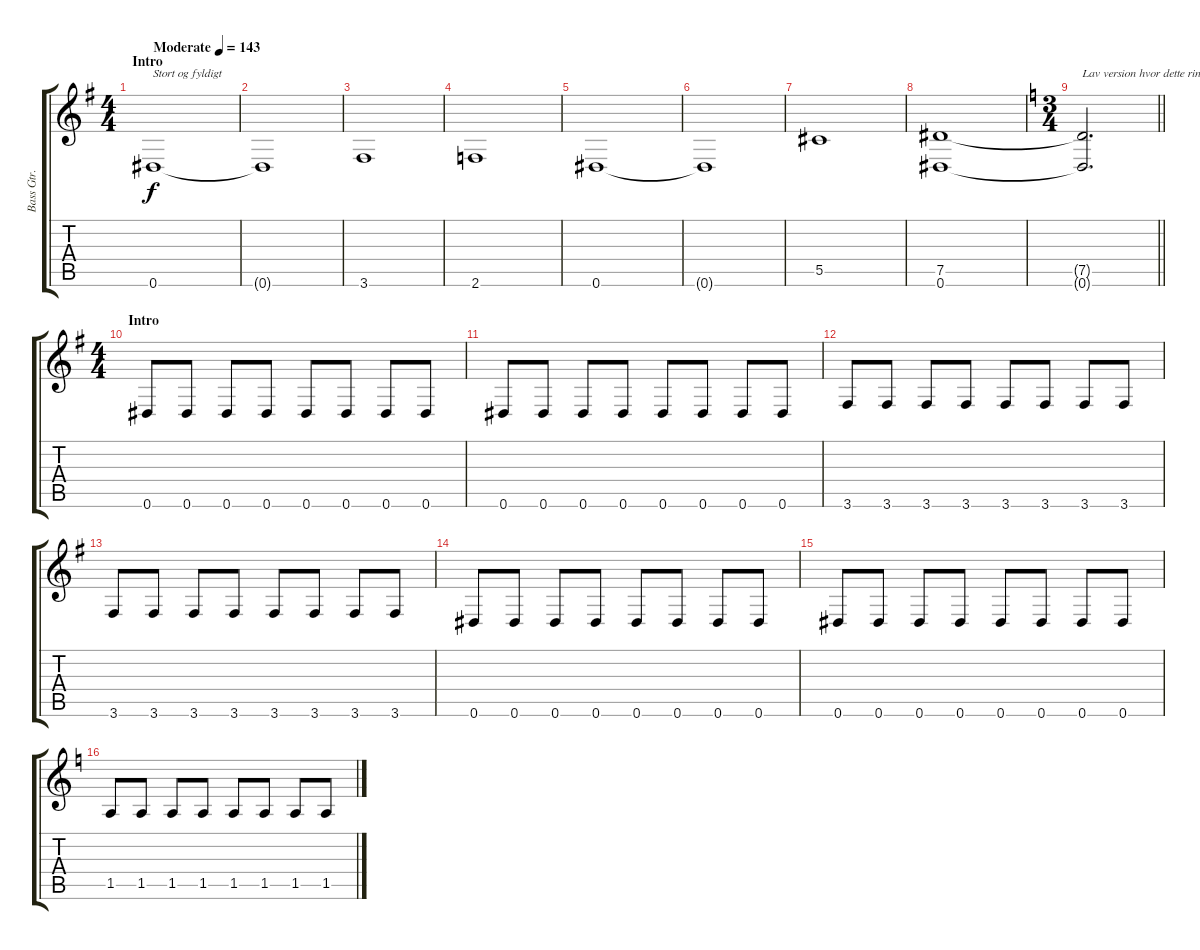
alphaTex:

\track ("Bass Gtr." "Bass Gtr.") {instrument electricbassfinger}
\staff {score tabs}
\tuning (Eb4 Bb3 Gb3 Db3 Ab2 Eb2) {hide}
\ts (4 4)
\section ("" "Intro ")
\tempo (143 "Moderate")
\clef g2
\ks g
0.6.1{txt "Stort og fyldigt" dy f instrument stringensemble2} |
0.6{t}.1 |
3.6.1 |
2.6.1 |
0.6.1 |
0.6{t}.1 |
5.5.1 |
(7.5 0.6).1 |
\ts (3 4)
\barLineRight lightlight
\ks c
(7.5{t} 0.6{t}).2{d txt "Lav version hvor dette ringer i 1 minut!"} |
\ts (4 4)
\section ("" "Intro")
\ks g
0.6.8{instrument electricbassfinger} 0.6.8 0.6.8 0.6.8 0.6.8 0.6.8 0.6.8 0.6.8 |
0.6.8 0.6.8 0.6.8 0.6.8 0.6.8 0.6.8 0.6.8 0.6.8 |
3.6.8 3.6.8 3.6.8 3.6.8 3.6.8 3.6.8 3.6.8 3.6.8 |
3.6.8 3.6.8 3.6.8 3.6.8 3.6.8 3.6.8 3.6.8 3.6.8 |
0.6.8 0.6.8 0.6.8 0.6.8 0.6.8 0.6.8 0.6.8 0.6.8 |
0.6.8 0.6.8 0.6.8 0.6.8 0.6.8 0.6.8 0.6.8 0.6.8 |
\ks c
1.5.8 1.5.8 1.5.8 1.5.8 1.5.8 1.5.8 1.5.8 1.5.8
